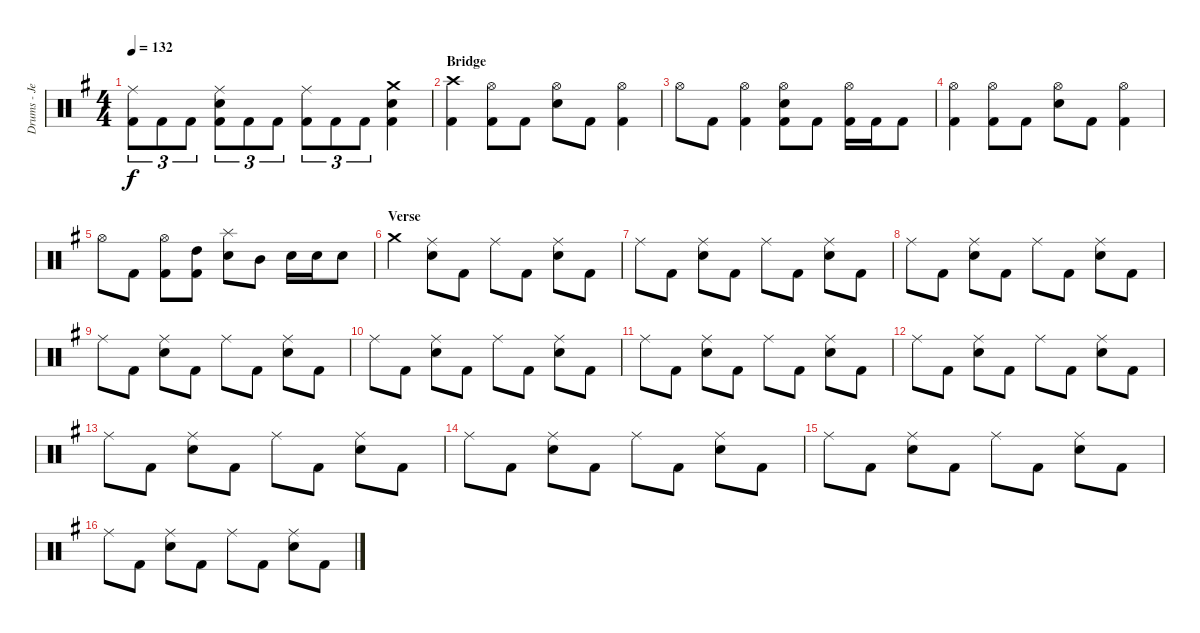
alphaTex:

\track ("Drums - Jeroen Simons " "Drums - Je") {instrument percussion}
\staff {score}
\articulation defaults
\ts (4 4)
\tempo 132
\clef neutral
\ks g
("Ride (middle)" "Kick (hit) 2").8{tu (3 2) dy f} "Kick (hit) 2".8{tu (3 2)} "Kick (hit) 2".8{tu (3 2)} ("Ride (middle)" "Electric Snare (hit)" "Kick (hit) 2").8{tu (3 2)} "Kick (hit) 2".8{tu (3 2)} "Kick (hit) 2".8{tu (3 2)} ("Ride (middle)" "Kick (hit) 2").8{tu (3 2)} "Kick (hit) 2".8{tu (3 2)} "Kick (hit) 2".8{tu (3 2)} ("Crash medium (hit)" "Electric Snare (hit)" "Kick (hit) 2").4 |
\section ("" "Bridge")
("Crash high (hit)" "Kick (hit) 2").4 ("Hi-Hat (open)" "Kick (hit) 2").8 "Kick (hit) 2".8 ("Hi-Hat (open)" "Electric Snare (hit)").8 "Kick (hit) 2".8 ("Hi-Hat (open)" "Kick (hit) 2").4 |
"Hi-Hat (open)".8 "Kick (hit) 2".8 ("Hi-Hat (open)" "Kick (hit) 2").4 ("Hi-Hat (open)" "Electric Snare (hit)" "Kick (hit) 2").8 "Kick (hit) 2".8 ("Hi-Hat (open)" "Kick (hit) 2").16 "Kick (hit) 2".16 "Kick (hit) 2".8 |
("Hi-Hat (open)" "Kick (hit) 2").4 ("Hi-Hat (open)" "Kick (hit) 2").8 "Kick (hit) 2".8 ("Hi-Hat (open)" "Electric Snare (hit)").8 "Kick (hit) 2".8 ("Hi-Hat (open)" "Kick (hit) 2").4 |
"Hi-Hat (open)".8 "Kick (hit) 2".8 ("Hi-Hat (open)" "Kick (hit) 2").8 ("High Tom (hit)" "Kick (hit) 2").8 ("Splash (hit)" "Electric Snare (hit)").8 "Mid Tom (hit)".8 "Electric Snare (hit)".16 "Electric Snare (hit)".16 "Electric Snare (hit)".8 |
\section ("" "Verse")
"Crash medium (hit)".4 ("Ride (middle)" "Electric Snare (hit)").8 "Kick (hit) 2".8 "Ride (middle)".8 "Kick (hit) 2".8 ("Ride (middle)" "Electric Snare (hit)").8 "Kick (hit) 2".8 |
"Ride (middle)".8 "Kick (hit) 2".8 ("Ride (middle)" "Electric Snare (hit)").8 "Kick (hit) 2".8 "Ride (middle)".8 "Kick (hit) 2".8 ("Ride (middle)" "Electric Snare (hit)").8 "Kick (hit) 2".8 |
"Ride (middle)".8 "Kick (hit) 2".8 ("Ride (middle)" "Electric Snare (hit)").8 "Kick (hit) 2".8 "Ride (middle)".8 "Kick (hit) 2".8 ("Ride (middle)" "Electric Snare (hit)").8 "Kick (hit) 2".8 |
"Ride (middle)".8 "Kick (hit) 2".8 ("Ride (middle)" "Electric Snare (hit)").8 "Kick (hit) 2".8 "Ride (middle)".8 "Kick (hit) 2".8 ("Ride (middle)" "Electric Snare (hit)").8 "Kick (hit) 2".8 |
"Ride (middle)".8 "Kick (hit) 2".8 ("Ride (middle)" "Electric Snare (hit)").8 "Kick (hit) 2".8 "Ride (middle)".8 "Kick (hit) 2".8 ("Ride (middle)" "Electric Snare (hit)").8 "Kick (hit) 2".8 |
"Ride (middle)".8 "Kick (hit) 2".8 ("Ride (middle)" "Electric Snare (hit)").8 "Kick (hit) 2".8 "Ride (middle)".8 "Kick (hit) 2".8 ("Ride (middle)" "Electric Snare (hit)").8 "Kick (hit) 2".8 |
"Ride (middle)".8 "Kick (hit) 2".8 ("Ride (middle)" "Electric Snare (hit)").8 "Kick (hit) 2".8 "Ride (middle)".8 "Kick (hit) 2".8 ("Ride (middle)" "Electric Snare (hit)").8 "Kick (hit) 2".8 |
"Ride (middle)".8 "Kick (hit) 2".8 ("Ride (middle)" "Electric Snare (hit)").8 "Kick (hit) 2".8 "Ride (middle)".8 "Kick (hit) 2".8 ("Ride (middle)" "Electric Snare (hit)").8 "Kick (hit) 2".8 |
"Ride (middle)".8 "Kick (hit) 2".8 ("Ride (middle)" "Electric Snare (hit)").8 "Kick (hit) 2".8 "Ride (middle)".8 "Kick (hit) 2".8 ("Ride (middle)" "Electric Snare (hit)").8 "Kick (hit) 2".8 |
"Ride (middle)".8 "Kick (hit) 2".8 ("Ride (middle)" "Electric Snare (hit)").8 "Kick (hit) 2".8 "Ride (middle)".8 "Kick (hit) 2".8 ("Ride (middle)" "Electric Snare (hit)").8 "Kick (hit) 2".8 |
"Ride (middle)".8 "Kick (hit) 2".8 ("Ride (middle)" "Electric Snare (hit)").8 "Kick (hit) 2".8 "Ride (middle)".8 "Kick (hit) 2".8 ("Ride (middle)" "Electric Snare (hit)").8 "Kick (hit) 2".8
